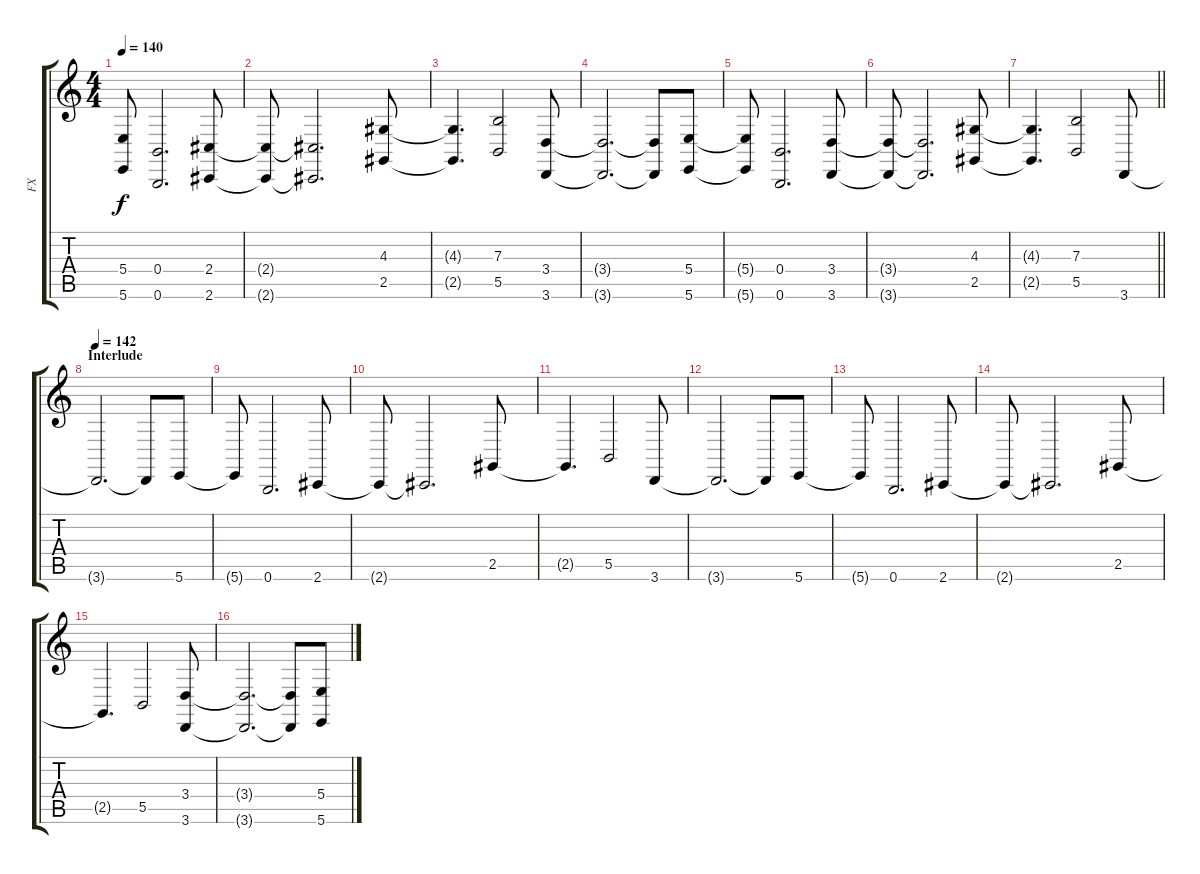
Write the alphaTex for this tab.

\track ("FX" "FX") {instrument acousticgrandpiano}
\staff {score tabs}
\tuning (Db4 Ab3 E3 B2 Gb2 B1) {hide}
\ts (4 4)
\tempo 140
\clef g2
\ks c
(5.4{t} 5.6{t}).8{dy f} (0.4 0.6).2{d} (2.4 2.6).8 |
(2.4{t} 2.6{t}).8 (2.4{t} 2.6{t}).2{d} (4.3 2.5).8 |
(4.3{t} 2.5{t}).4{d} (7.3 5.5).2 (3.4 3.6).8 |
(3.4{t} 3.6{t}).2{d} (3.4{t} 3.6{t}).8 (5.4 5.6).8 |
(5.4{t} 5.6{t}).8 (0.4 0.6).2{d} (3.4 3.6).8 |
(3.4{t} 3.6{t}).8 (3.4{t} 3.6{t}).2{d} (4.3 2.5).8 |
\barLineRight lightlight
(4.3{t} 2.5{t}).4{d} (7.3 5.5).2 3.6.8 |
\section ("" "Interlude")
\tempo 142
3.6{t}.2{d} 3.6{t}.8 5.6.8 |
5.6{t}.8 0.6.2{d} 2.6.8 |
2.6{t}.8 2.6{t}.2{d} 2.5.8 |
2.5{t}.4{d} 5.5.2 3.6.8 |
3.6{t}.2{d} 3.6{t}.8 5.6.8 |
5.6{t}.8 0.6.2{d} 2.6.8 |
2.6{t}.8 2.6{t}.2{d} 2.5.8 |
2.5{t}.4{d} 5.5.2 (3.4 3.6).8 |
(3.4{t} 3.6{t}).2{d} (3.4{t} 3.6{t}).8 (5.4 5.6).8
